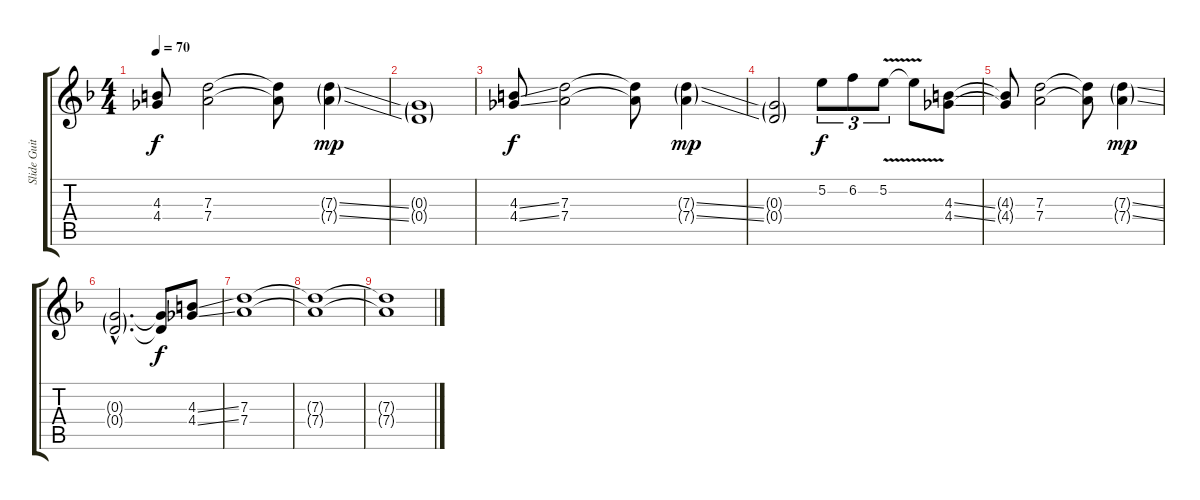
\track ("Slide Guitar" "Slide Guit") {instrument overdrivenguitar}
\staff {score tabs}
\tuning (E4 B3 G3 D3 A2 E2) {hide}
\ts (4 4)
\tempo 70
\clef g2
\ks f
(4.3{t} 4.4{t}).8{dy f} (7.3 7.4).2 (7.3{t} 7.4{t}).8 (7.3{ss g} 7.4{ss g}).4{dy mp} |
(0.3{g} 0.4{g}).1 |
(4.3{ss} 4.4{ss}).8{dy f} (7.3 7.4).2 (7.3{t} 7.4{t}).8 (7.3{ss g} 7.4{ss g}).4{dy mp} |
(0.3{g} 0.4{g}).2 5.2.8{tu (3 2) dy f} 6.2.8{tu (3 2)} 5.2{v}.8{tu (3 2)} 5.2{t}.8 (4.3{ss} 4.4{ss}).8 |
(4.3{t} 4.4{t}).8 (7.3 7.4).2 (7.3{t} 7.4{t}).8 (7.3{ss g} 7.4{ss g}).4{dy mp} |
(0.3{g hac} 0.4{g hac}).2{d} (0.3{t} 0.4{t}).8{dy f} (4.3{ss} 4.4{ss}).8 |
(7.3 7.4).1{volume 0} |
(7.3{t} 7.4{t}).1 |
(7.3{t} 7.4{t}).1
